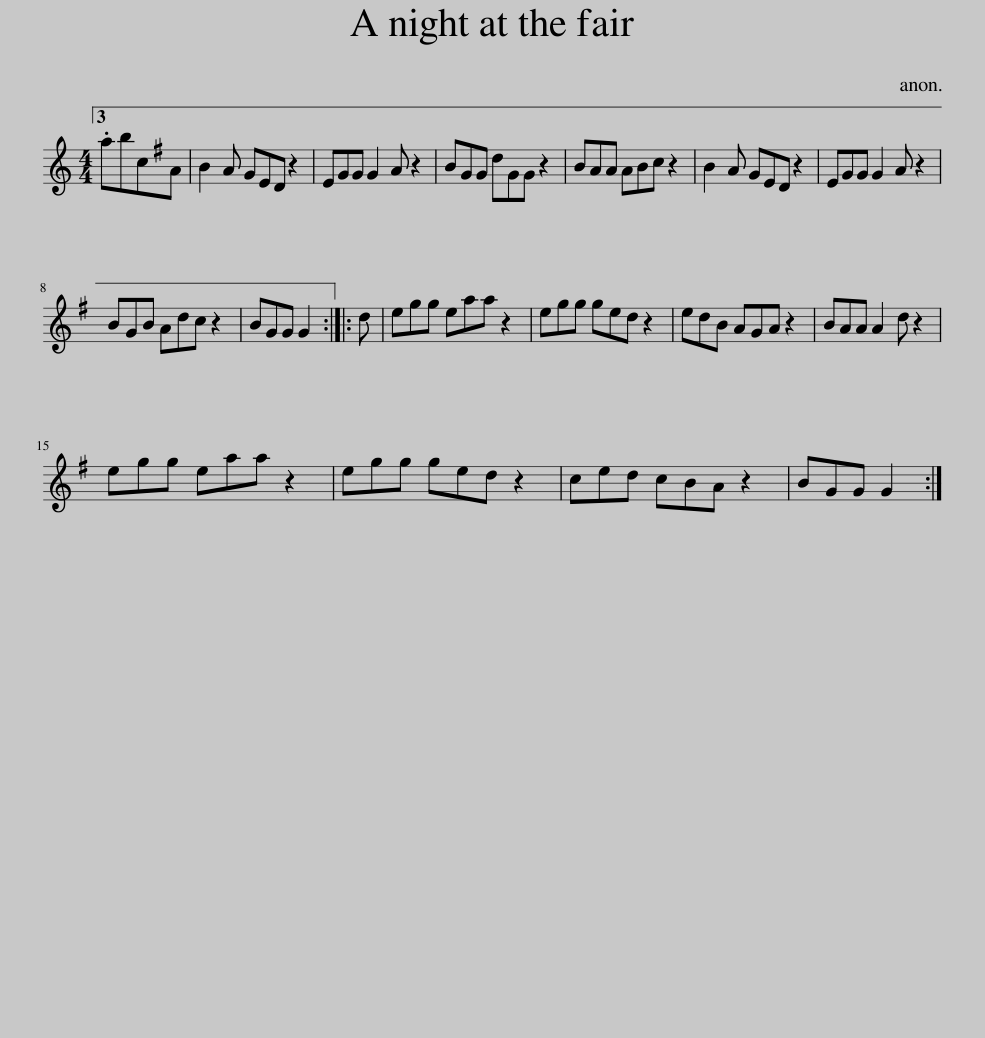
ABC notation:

X:1
L:1/8
M:4/4
I:linebreak $
K:C
V:1 treble
V:1
 .abcA | B2 A GED z2 | EGG G2 A z2 | BGG dGG z2 | BAA ABc z2 | %5
 B2 A GED z2 | EGG G2 A z2 |$ BGB Adc z2 | BGG G2 :: d | %10
 egg eaa z2 | egg ged z2 | edB AGA z2 | BAA A2 d z2 |$ egg eaa z2 | %15
 egg ged z2 | ced cBA z2 | BGG G2 :| %18
